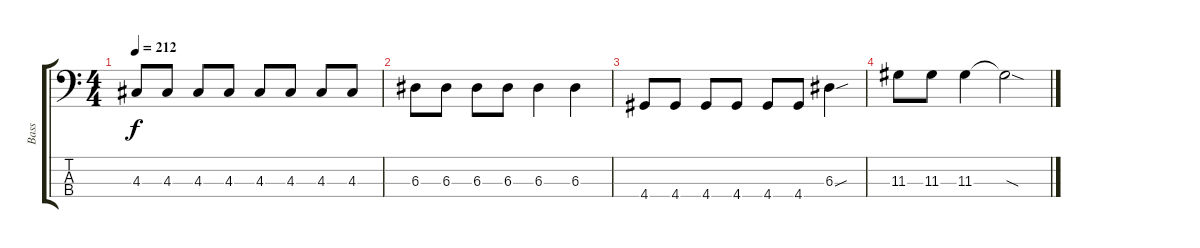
\track ("Bass" "Bass") {instrument electricbasspick}
\staff {score tabs}
\tuning (G2 D2 A1 E1) {hide}
\ts (4 4)
\tempo 212
\clef f4
\ks c
4.3.8{dy f} 4.3.8 4.3.8 4.3.8 4.3.8 4.3.8 4.3.8 4.3.8 |
6.3.8 6.3.8 6.3.8 6.3.8 6.3.4 6.3.4 |
4.4.8 4.4.8 4.4.8 4.4.8 4.4.8 4.4.8 6.3{sou}.4 |
11.3.8 11.3.8 11.3.4 11.3{sod t}.2
